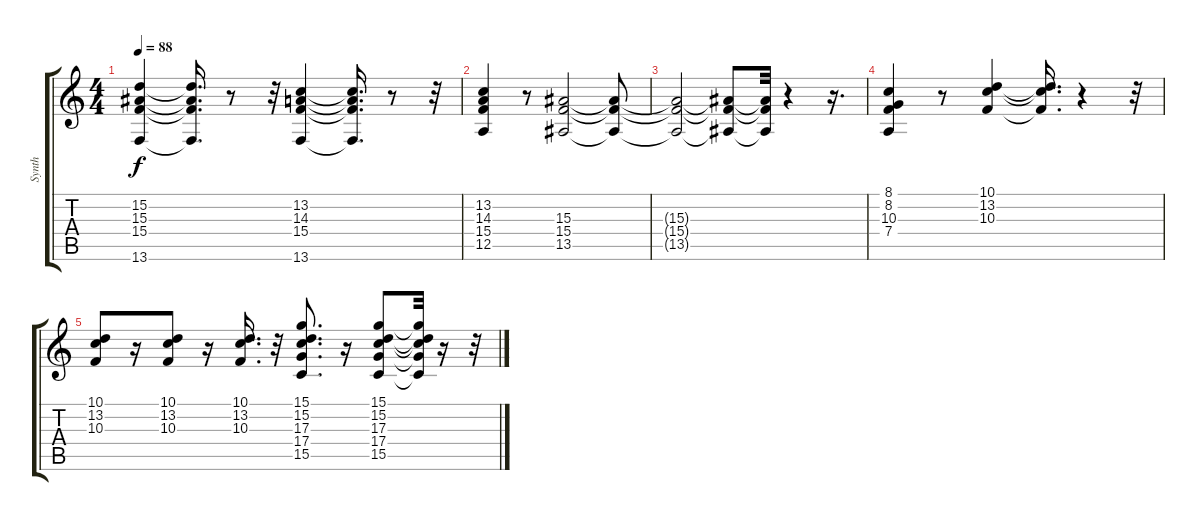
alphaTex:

\track ("Synth" "Synth") {instrument synthstrings1}
\staff {score tabs}
\tuning (E4 B3 G3 D3 A2 E2) {hide}
\ts (4 4)
\tempo 88
\clef g2
\ks c
(15.2 15.3 15.4 13.6).4{dy f} (15.2{t} 15.3{t} 15.4{t} 13.6{t}).16{d} r.8 r.32 (13.2 14.3 15.4 13.6).4 (13.2{t} 14.3{t} 15.4{t} 13.6{t}).16{d} r.8 r.32 |
(13.2 14.3 15.4 12.5).4 r.8 (15.3 15.4 13.5).2 (15.3{t} 15.4{t} 13.5{t}).8 |
(15.3{t} 15.4{t} 13.5{t}).2 (15.3{t} 15.4{t} 13.5{t}).8 (15.3{t} 15.4{t} 13.5{t}).32 r.4 r.16{d} |
(8.1 8.2 10.3 7.4).4 r.8 (10.1 13.2 10.3).4 (10.1{t} 13.2{t} 10.3{t}).16{d} r.4 r.32 |
(10.1 13.2 10.3).8 r.16 (10.1 13.2 10.3).8 r.16 (10.1 13.2 10.3).16{d} r.32 (15.1 15.2 17.3 17.4 15.5).8{d} r.16 (15.1 15.2 17.3 17.4 15.5).8 (15.1{t} 15.2{t} 17.3{t} 17.4{t} 15.5{t}).32 r.16 r.32
